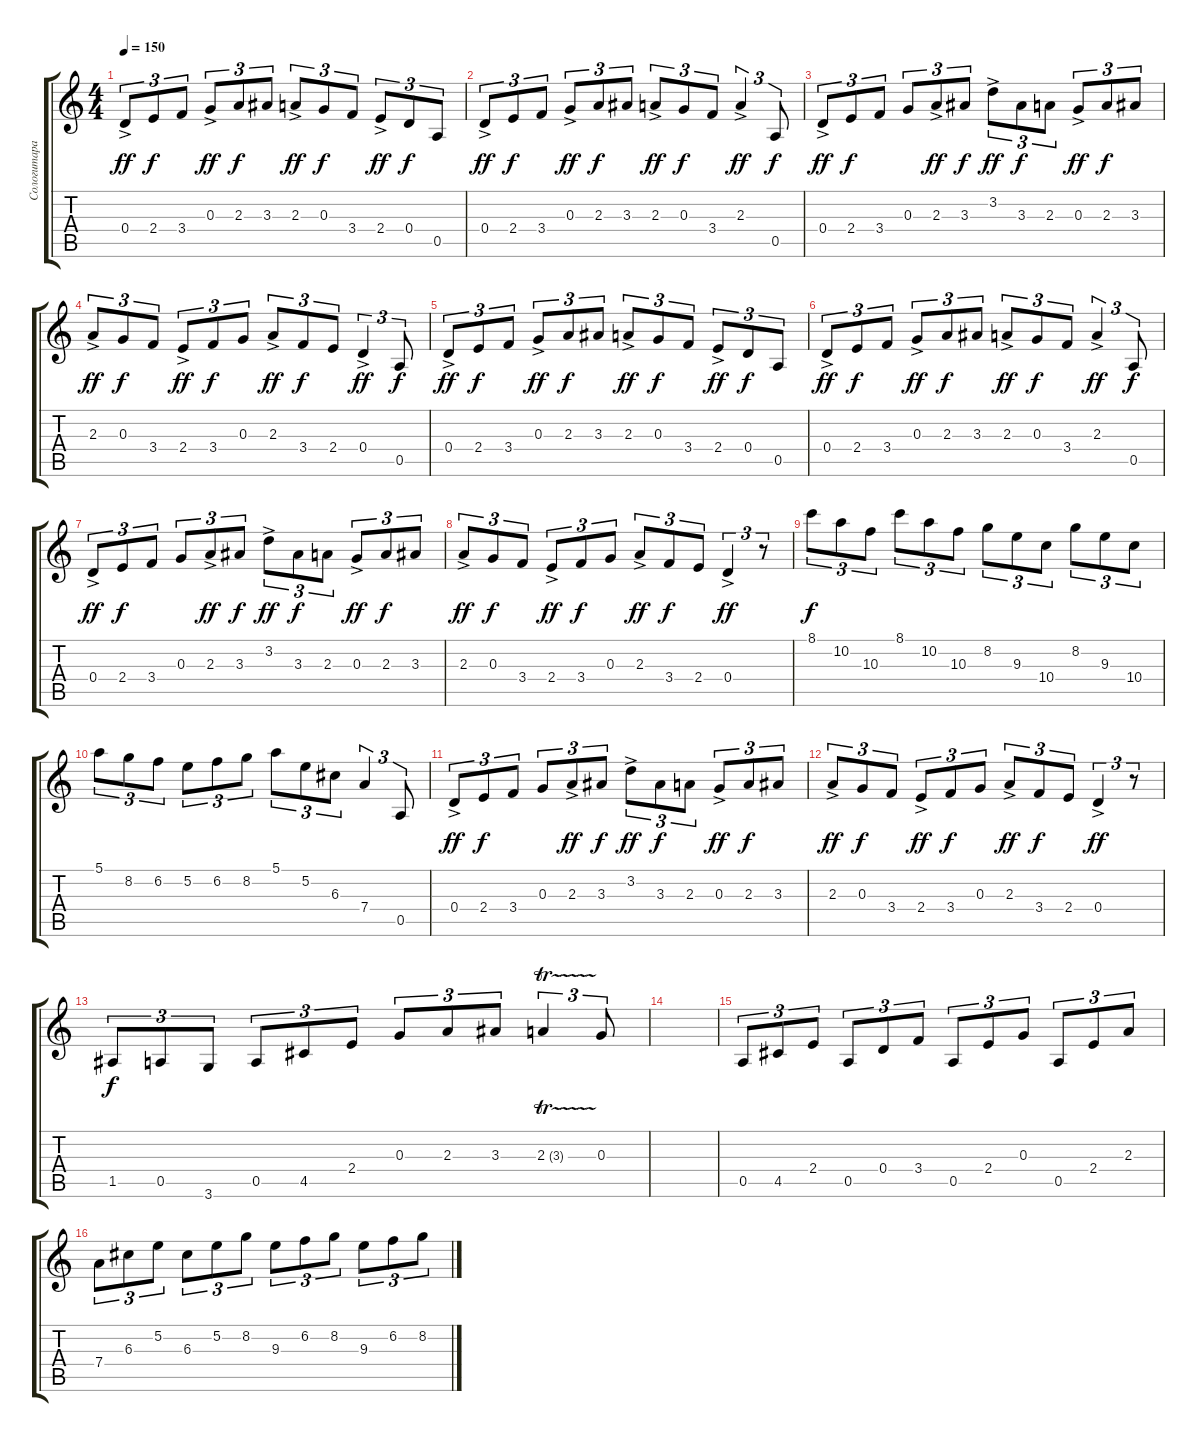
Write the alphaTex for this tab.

\track ("Сологитара" "Сологитара") {instrument acousticguitarsteel}
\staff {score tabs}
\tuning (E4 B3 G3 D3 A2 E2) {hide}
\ts (4 4)
\tempo 150
\clef g2
\ks c
0.4{ac}.8{tu (3 2) dy ff} 2.4.8{tu (3 2) dy f} 3.4.8{tu (3 2)} 0.3{ac}.8{tu (3 2) dy ff} 2.3.8{tu (3 2) dy f} 3.3.8{tu (3 2)} 2.3{ac}.8{tu (3 2) dy ff} 0.3.8{tu (3 2) dy f} 3.4.8{tu (3 2)} 2.4{ac}.8{tu (3 2) dy ff} 0.4.8{tu (3 2) dy f} 0.5.8{tu (3 2)} |
0.4{ac}.8{tu (3 2) dy ff} 2.4.8{tu (3 2) dy f} 3.4.8{tu (3 2)} 0.3{ac}.8{tu (3 2) dy ff} 2.3.8{tu (3 2) dy f} 3.3.8{tu (3 2)} 2.3{ac}.8{tu (3 2) dy ff} 0.3.8{tu (3 2) dy f} 3.4.8{tu (3 2)} 2.3{ac}.4{tu (3 2) dy ff} 0.5.8{tu (3 2) dy f} |
0.4{ac}.8{tu (3 2) dy ff} 2.4.8{tu (3 2) dy f} 3.4.8{tu (3 2)} 0.3.8{tu (3 2)} 2.3{ac}.8{tu (3 2) dy ff} 3.3.8{tu (3 2) dy f} 3.2{ac}.8{tu (3 2) dy ff} 3.3.8{tu (3 2) dy f} 2.3.8{tu (3 2)} 0.3{ac}.8{tu (3 2) dy ff} 2.3.8{tu (3 2) dy f} 3.3.8{tu (3 2)} |
2.3{ac}.8{tu (3 2) dy ff} 0.3.8{tu (3 2) dy f} 3.4.8{tu (3 2)} 2.4{ac}.8{tu (3 2) dy ff} 3.4.8{tu (3 2) dy f} 0.3.8{tu (3 2)} 2.3{ac}.8{tu (3 2) dy ff} 3.4.8{tu (3 2) dy f} 2.4.8{tu (3 2)} 0.4{ac}.4{tu (3 2) dy ff} 0.5.8{tu (3 2) dy f} |
0.4{ac}.8{tu (3 2) dy ff} 2.4.8{tu (3 2) dy f} 3.4.8{tu (3 2)} 0.3{ac}.8{tu (3 2) dy ff} 2.3.8{tu (3 2) dy f} 3.3.8{tu (3 2)} 2.3{ac}.8{tu (3 2) dy ff} 0.3.8{tu (3 2) dy f} 3.4.8{tu (3 2)} 2.4{ac}.8{tu (3 2) dy ff} 0.4.8{tu (3 2) dy f} 0.5.8{tu (3 2)} |
0.4{ac}.8{tu (3 2) dy ff} 2.4.8{tu (3 2) dy f} 3.4.8{tu (3 2)} 0.3{ac}.8{tu (3 2) dy ff} 2.3.8{tu (3 2) dy f} 3.3.8{tu (3 2)} 2.3{ac}.8{tu (3 2) dy ff} 0.3.8{tu (3 2) dy f} 3.4.8{tu (3 2)} 2.3{ac}.4{tu (3 2) dy ff} 0.5.8{tu (3 2) dy f} |
0.4{ac}.8{tu (3 2) dy ff} 2.4.8{tu (3 2) dy f} 3.4.8{tu (3 2)} 0.3.8{tu (3 2)} 2.3{ac}.8{tu (3 2) dy ff} 3.3.8{tu (3 2) dy f} 3.2{ac}.8{tu (3 2) dy ff} 3.3.8{tu (3 2) dy f} 2.3.8{tu (3 2)} 0.3{ac}.8{tu (3 2) dy ff} 2.3.8{tu (3 2) dy f} 3.3.8{tu (3 2)} |
2.3{ac}.8{tu (3 2) dy ff} 0.3.8{tu (3 2) dy f} 3.4.8{tu (3 2)} 2.4{ac}.8{tu (3 2) dy ff} 3.4.8{tu (3 2) dy f} 0.3.8{tu (3 2)} 2.3{ac}.8{tu (3 2) dy ff} 3.4.8{tu (3 2) dy f} 2.4.8{tu (3 2)} 0.4{ac}.4{tu (3 2) dy ff} r.8{tu (3 2)} |
8.1.8{tu (3 2) dy f} 10.2.8{tu (3 2)} 10.3.8{tu (3 2)} 8.1.8{tu (3 2)} 10.2.8{tu (3 2)} 10.3.8{tu (3 2)} 8.2.8{tu (3 2)} 9.3.8{tu (3 2)} 10.4.8{tu (3 2)} 8.2.8{tu (3 2)} 9.3.8{tu (3 2)} 10.4.8{tu (3 2)} |
5.1.8{tu (3 2)} 8.2.8{tu (3 2)} 6.2.8{tu (3 2)} 5.2.8{tu (3 2)} 6.2.8{tu (3 2)} 8.2.8{tu (3 2)} 5.1.8{tu (3 2)} 5.2.8{tu (3 2)} 6.3.8{tu (3 2)} 7.4.4{tu (3 2)} 0.5.8{tu (3 2)} |
0.4{ac}.8{tu (3 2) dy ff} 2.4.8{tu (3 2) dy f} 3.4.8{tu (3 2)} 0.3.8{tu (3 2)} 2.3{ac}.8{tu (3 2) dy ff} 3.3.8{tu (3 2) dy f} 3.2{ac}.8{tu (3 2) dy ff} 3.3.8{tu (3 2) dy f} 2.3.8{tu (3 2)} 0.3{ac}.8{tu (3 2) dy ff} 2.3.8{tu (3 2) dy f} 3.3.8{tu (3 2)} |
2.3{ac}.8{tu (3 2) dy ff} 0.3.8{tu (3 2) dy f} 3.4.8{tu (3 2)} 2.4{ac}.8{tu (3 2) dy ff} 3.4.8{tu (3 2) dy f} 0.3.8{tu (3 2)} 2.3{ac}.8{tu (3 2) dy ff} 3.4.8{tu (3 2) dy f} 2.4.8{tu (3 2)} 0.4{ac}.4{tu (3 2) dy ff} r.8{tu (3 2)} |
1.5.8{tu (3 2) dy f volume 16 balance 8} 0.5.8{tu (3 2)} 3.6.8{tu (3 2)} 0.5.8{tu (3 2)} 4.5.8{tu (3 2)} 2.4.8{tu (3 2)} 0.3.8{tu (3 2)} 2.3.8{tu (3 2)} 3.3.8{tu (3 2)} 2.3{tr (3 16)}.4{tu (3 2)} 0.3.8{tu (3 2)} |
|
0.5.8{tu (3 2) volume 13 balance 12} 4.5.8{tu (3 2)} 2.4.8{tu (3 2)} 0.5.8{tu (3 2)} 0.4.8{tu (3 2)} 3.4.8{tu (3 2)} 0.5.8{tu (3 2)} 2.4.8{tu (3 2)} 0.3.8{tu (3 2)} 0.5.8{tu (3 2)} 2.4.8{tu (3 2)} 2.3.8{tu (3 2)} |
7.4.8{tu (3 2)} 6.3.8{tu (3 2)} 5.2.8{tu (3 2)} 6.3.8{tu (3 2)} 5.2.8{tu (3 2)} 8.2.8{tu (3 2)} 9.3.8{tu (3 2)} 6.2.8{tu (3 2)} 8.2.8{tu (3 2)} 9.3.8{tu (3 2)} 6.2.8{tu (3 2)} 8.2.8{tu (3 2)}
